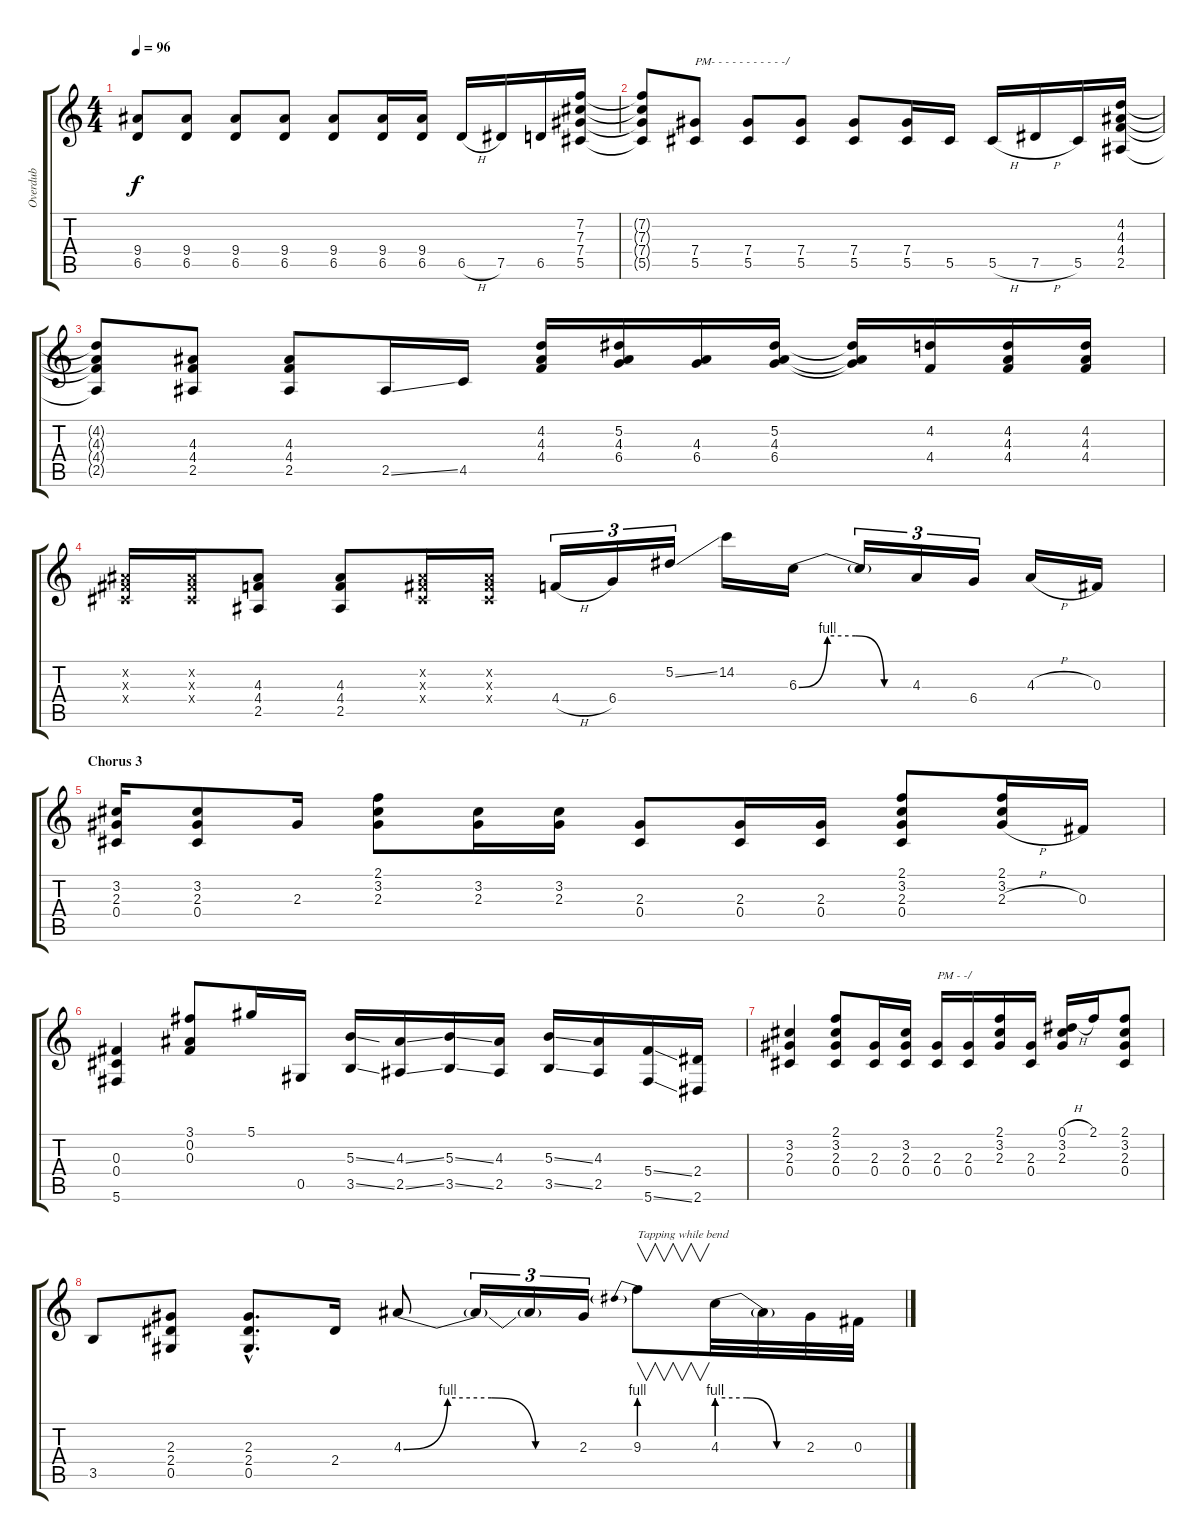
\track ("Overdub" "Overdub") {instrument fretlessbass}
\staff {score tabs}
\tuning (Eb4 Bb3 Gb3 Db3 Ab2 Db2) {hide}
\ts (4 4)
\tempo 96
\clef g2
\ks c
(9.4{t} 6.5{t}).8{dy f} (9.4 6.5).8 (9.4 6.5).8 (9.4 6.5).8 (9.4 6.5).8 (9.4 6.5).16 (9.4 6.5).16 6.5{h}.16 7.5.16 6.5.16 (7.2 7.3 7.4 5.5).16 |
(7.2{t} 7.3{t} 7.4{t} 5.5{t}).8 (7.4 5.5).8{txt "PM- - - - - - - - - - -/"} (7.4 5.5).8 (7.4 5.5).8 (7.4 5.5).8 (7.4 5.5).16 5.5.16 5.5{h}.16 7.5{h}.16 5.5.16 (4.2 4.3 4.4 2.5).16 |
(4.2{t} 4.3{t} 4.4{t} 2.5{t}).8 (4.3 4.4 2.5).8 (4.3 4.4 2.5).8 2.5{ss}.16 4.5.16 (4.2 4.3 4.4).16 (5.2 4.3 6.4).16 (4.3 6.4).16 (5.2 4.3 6.4).16 (5.2{t} 4.3{t} 6.4{t}).16 (4.2 4.4).16 (4.2 4.3 4.4).16 (4.2 4.3 4.4).16 |
(0.2{x} 0.3{x} 0.4{x}).16 (0.2{x} 0.3{x} 0.4{x}).16 (4.3 4.4 2.5).8 (4.3 4.4 2.5).8 (0.2{x} 0.3{x} 0.4{x}).16 (0.2{x} 0.3{x} 0.4{x}).16 4.4{h}.16{tu (3 2)} 6.4.16{tu (3 2)} 5.2{ss}.16{tu (3 2)} 14.2.16 6.3{be (custom 0 0 15 4 30 4 45 0 60 0)}.16 6.3{t}.16{tu (3 2)} 4.3.16{tu (3 2)} 6.4.16{tu (3 2)} 4.3{h}.16 0.3.16 |
\section ("" "Chorus 3")
(3.2 2.3 0.4).16 (3.2 2.3 0.4).8 2.3.16 (2.1 3.2 2.3).8 (3.2 2.3).16 (3.2 2.3).16 (2.3 0.4).8 (2.3 0.4).16 (2.3 0.4).16 (2.1 3.2 2.3 0.4).8 (2.1 3.2 2.3{h}).16 0.3.16 |
(0.3 0.4 5.6).4 (3.1 0.2 0.3).8 5.1.16 0.5.16 (5.3{ss} 3.5{ss}).16 (4.3{ss} 2.5{ss}).16 (5.3{ss} 3.5{ss}).16 (4.3 2.5).16 (5.3{ss} 3.5{ss}).16 (4.3 2.5).16 (5.4{ss} 5.6{ss}).16 (2.4 2.6).16 |
(3.2 2.3 0.4).4 (2.1 3.2 2.3 0.4).8 (2.3 0.4).16 (3.2 2.3 0.4).16 (2.3 0.4).16{txt "PM - -/"} (2.3 0.4).16 (2.1 3.2 2.3).16 (2.3 0.4).16 (0.1{h} 3.2 2.3).16 2.1.16 (2.1 3.2 2.3 0.4).8 |
3.5.8 (2.3 2.4 0.5).8 (2.3{hac} 2.4{hac} 0.5{hac}).8{d} 2.4.16 4.3{be (custom 0 0 15 4 30 4 45 0 60 0)}.8 4.3{t}.16{tu (3 2)} 4.3{t}.16{tu (3 2)} 2.3.16{tu (3 2)} 9.3{be (prebend 0 4 60 4)}.8{v txt "Tapping while bend"} 4.3{be (custom 0 4 20 4 40 0 60 0)}.32 4.3{t}.32 2.3.32 0.3.32
